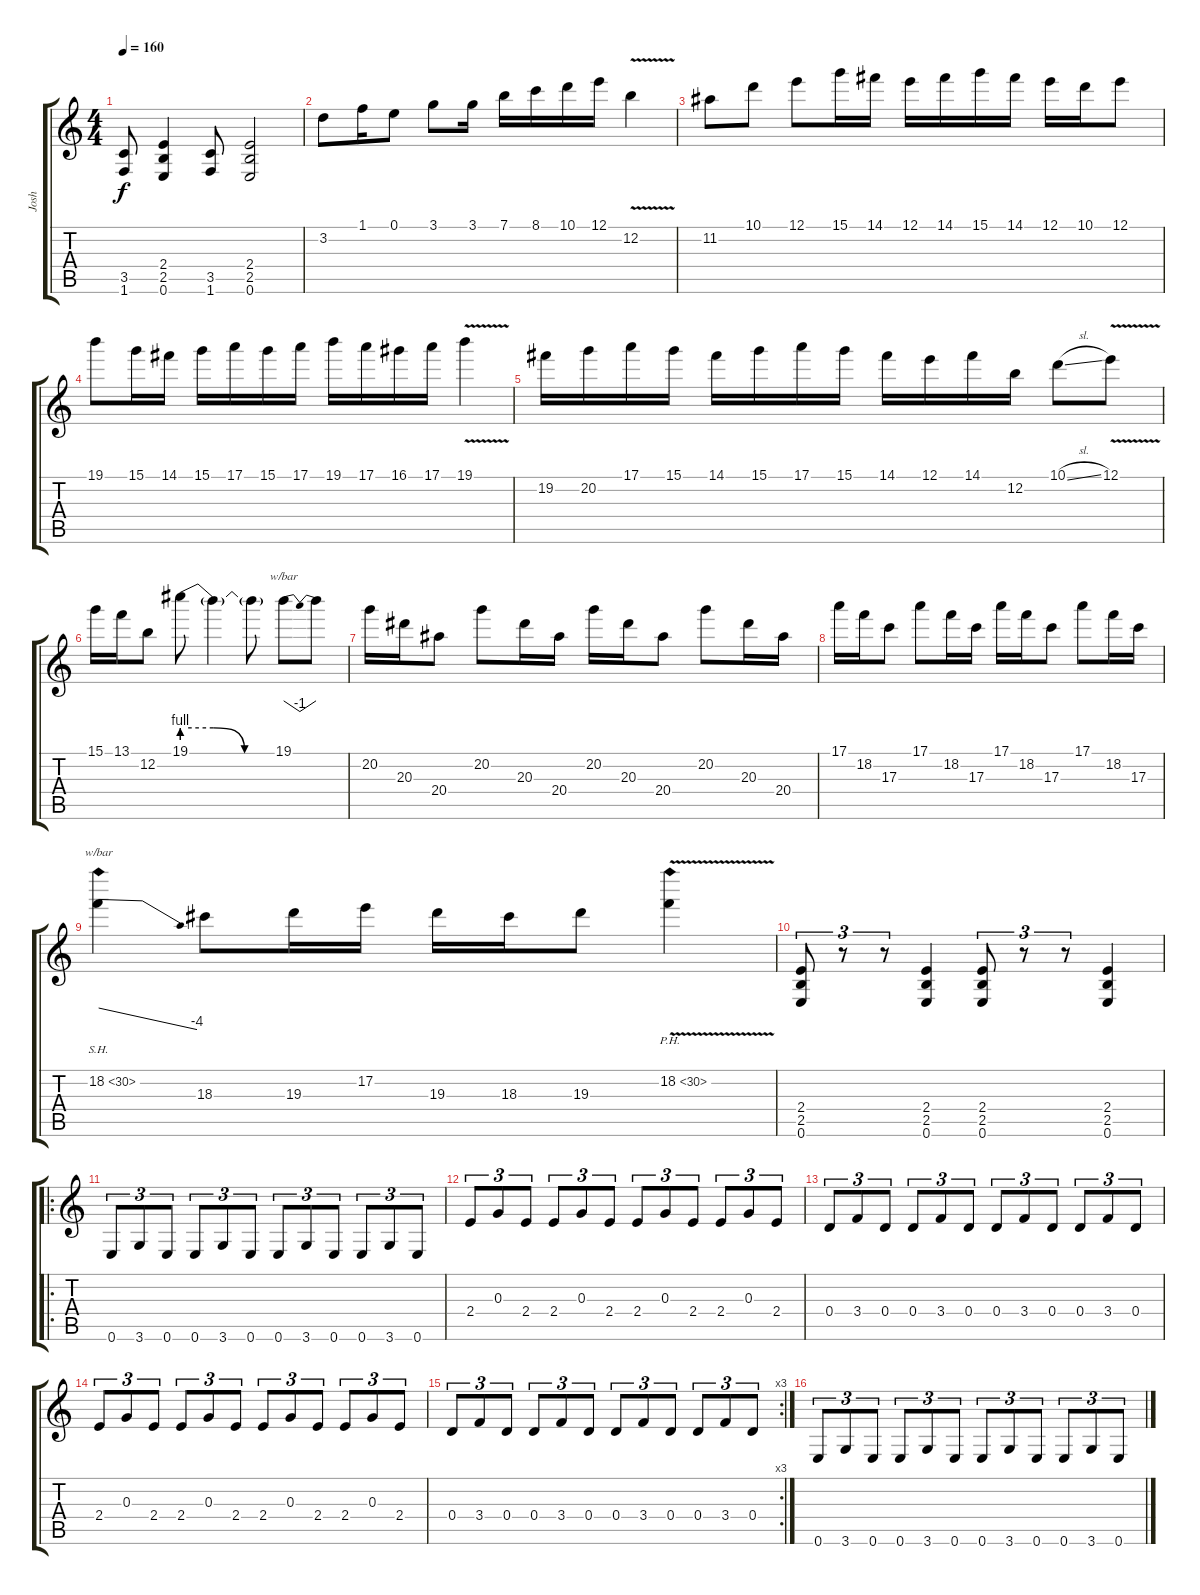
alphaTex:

\track ("Josh" "Josh") {instrument distortionguitar}
\staff {score tabs}
\tuning (E4 B3 G3 D3 A2 E2) {hide}
\ts (4 4)
\tempo 160
\clef g2
\ks c
(3.5 1.6).8{dy f} (2.4 2.5 0.6).4 (3.5 1.6).8 (2.4 2.5 0.6).2 |
3.2.8 1.1.16 0.1.8 3.1.8 3.1.16 7.1.16 8.1.16 10.1.16 12.1.16 12.2{v}.4 |
11.2.8 10.1.8 12.1.8 15.1.16 14.1.16 12.1.16 14.1.16 15.1.16 14.1.16 12.1.16 10.1.16 12.1.8 |
19.1.8 15.1.16 14.1.16 15.1.16 17.1.16 15.1.16 17.1.16 19.1.16 17.1.16 16.1.16 17.1.16 19.1{v}.4 |
19.2.16 20.2.16 17.1.16 15.1.16 14.1.16 15.1.16 17.1.16 15.1.16 14.1.16 12.1.16 14.1.16 12.2.16 10.1{sl}.8 12.1{v}.8 |
15.1.16 13.1.16 12.2.8 19.1{be (custom 0 4 20 4 40 0 60 0)}.8 19.1{t}.4 19.1{t}.8 19.1.8{tbe (dip default 0 0 30 -4 60 0)} 19.1{t}.8 |
20.2.16 20.3.16 20.4.8 20.2.8 20.3.16 20.4.16 20.2.16 20.3.16 20.4.8 20.2.8 20.3.16 20.4.16 |
17.1.16 18.2.16 17.3.8 17.1.8 18.2.16 17.3.16 17.1.16 18.2.16 17.3.8 17.1.8 18.2.16 17.3.16 |
18.2{sh 12}.4{tbe (dive default 0 0 60 -16)} 18.3.8 19.3.16 17.2.16 19.3.16 18.3.16 19.3.8 18.2{ph 12 v}.4 |
(2.4 2.5 0.6).8{tu (3 2)} r.8{tu (3 2)} r.8{tu (3 2)} (2.4 2.5 0.6).4 (2.4 2.5 0.6).8{tu (3 2)} r.8{tu (3 2)} r.8{tu (3 2)} (2.4 2.5 0.6).4 |
\ro
0.6.8{tu (3 2)} 3.6.8{tu (3 2)} 0.6.8{tu (3 2)} 0.6.8{tu (3 2)} 3.6.8{tu (3 2)} 0.6.8{tu (3 2)} 0.6.8{tu (3 2)} 3.6.8{tu (3 2)} 0.6.8{tu (3 2)} 0.6.8{tu (3 2)} 3.6.8{tu (3 2)} 0.6.8{tu (3 2)} |
2.4.8{tu (3 2)} 0.3.8{tu (3 2)} 2.4.8{tu (3 2)} 2.4.8{tu (3 2)} 0.3.8{tu (3 2)} 2.4.8{tu (3 2)} 2.4.8{tu (3 2)} 0.3.8{tu (3 2)} 2.4.8{tu (3 2)} 2.4.8{tu (3 2)} 0.3.8{tu (3 2)} 2.4.8{tu (3 2)} |
0.4.8{tu (3 2)} 3.4.8{tu (3 2)} 0.4.8{tu (3 2)} 0.4.8{tu (3 2)} 3.4.8{tu (3 2)} 0.4.8{tu (3 2)} 0.4.8{tu (3 2)} 3.4.8{tu (3 2)} 0.4.8{tu (3 2)} 0.4.8{tu (3 2)} 3.4.8{tu (3 2)} 0.4.8{tu (3 2)} |
2.4.8{tu (3 2)} 0.3.8{tu (3 2)} 2.4.8{tu (3 2)} 2.4.8{tu (3 2)} 0.3.8{tu (3 2)} 2.4.8{tu (3 2)} 2.4.8{tu (3 2)} 0.3.8{tu (3 2)} 2.4.8{tu (3 2)} 2.4.8{tu (3 2)} 0.3.8{tu (3 2)} 2.4.8{tu (3 2)} |
\rc 3
0.4.8{tu (3 2)} 3.4.8{tu (3 2)} 0.4.8{tu (3 2)} 0.4.8{tu (3 2)} 3.4.8{tu (3 2)} 0.4.8{tu (3 2)} 0.4.8{tu (3 2)} 3.4.8{tu (3 2)} 0.4.8{tu (3 2)} 0.4.8{tu (3 2)} 3.4.8{tu (3 2)} 0.4.8{tu (3 2)} |
0.6.8{tu (3 2)} 3.6.8{tu (3 2)} 0.6.8{tu (3 2)} 0.6.8{tu (3 2)} 3.6.8{tu (3 2)} 0.6.8{tu (3 2)} 0.6.8{tu (3 2)} 3.6.8{tu (3 2)} 0.6.8{tu (3 2)} 0.6.8{tu (3 2)} 3.6.8{tu (3 2)} 0.6.8{tu (3 2)}
